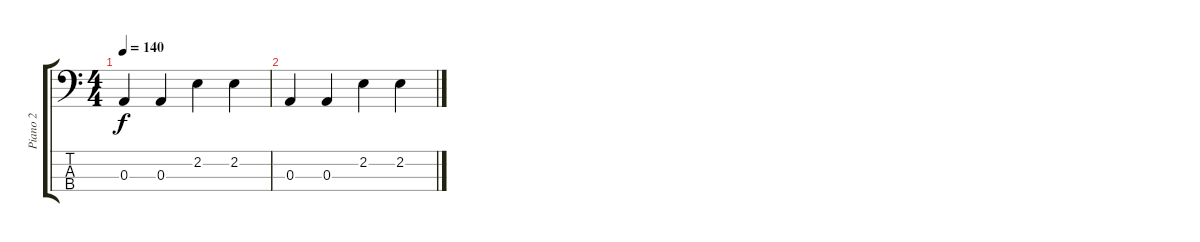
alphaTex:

\track ("Piano 2" "Piano 2") {instrument electricguitarmuted}
\staff {score tabs}
\tuning (G2 D2 A1 E1) {hide}
\ts (4 4)
\tempo 140
\clef f4
\ks c
0.3.4{dy f} 0.3.4 2.2.4 2.2.4 |
0.3.4 0.3.4 2.2.4 2.2.4
